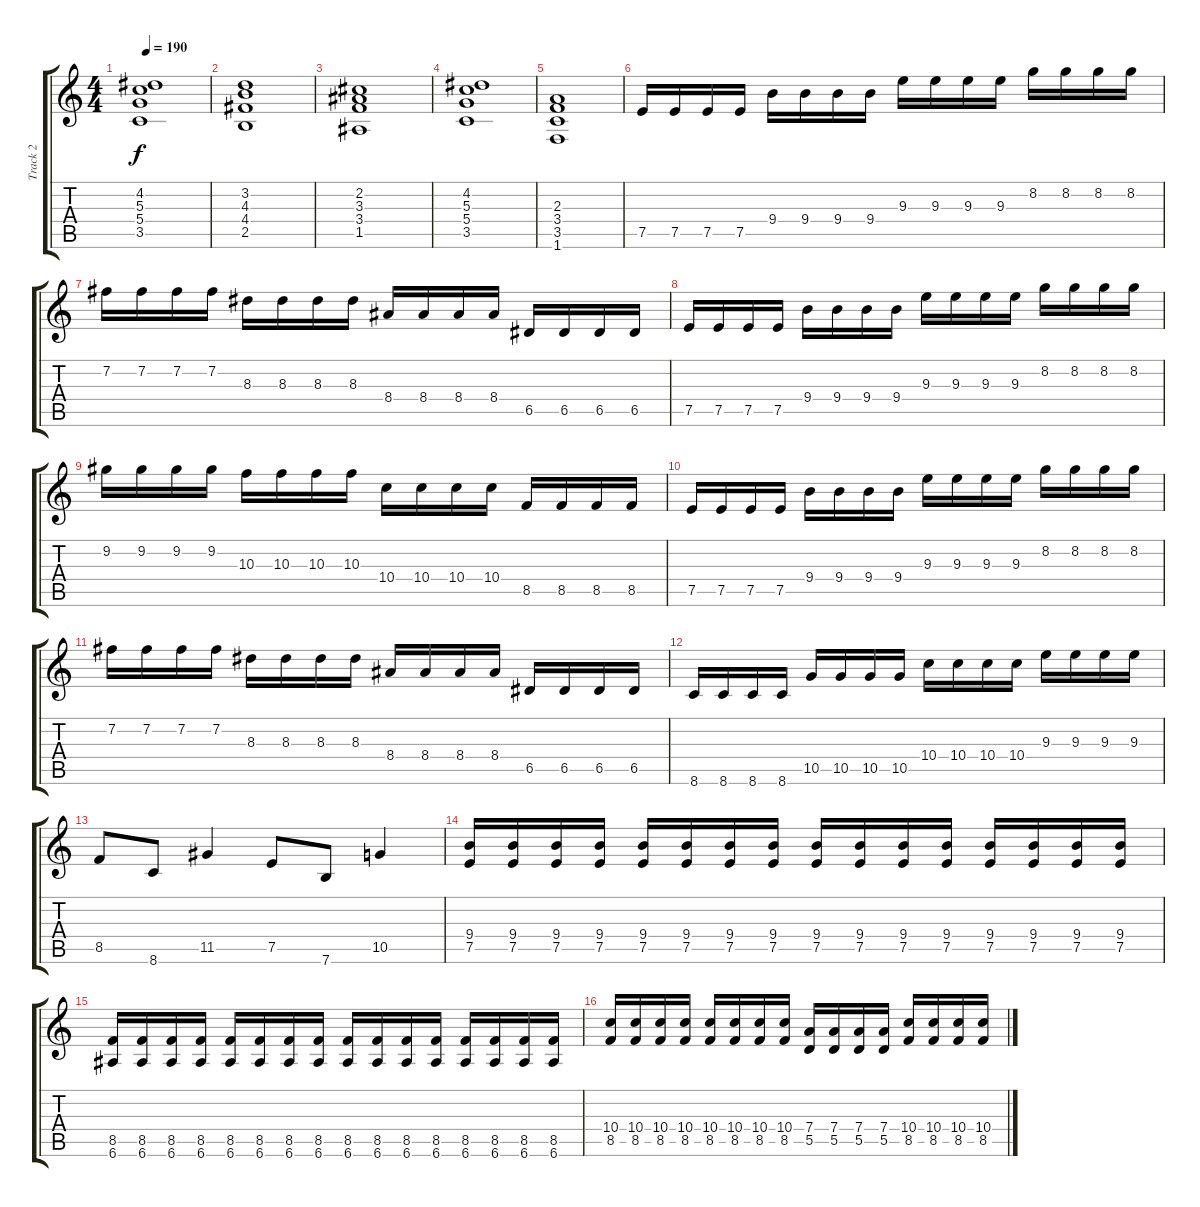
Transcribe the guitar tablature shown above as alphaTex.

\track ("Track 2" "Track 2") {instrument distortionguitar}
\staff {score tabs}
\tuning (E4 B3 G3 D3 A2 E2) {hide}
\ts (4 4)
\tempo 190
\clef g2
\ks c
(4.2 5.3 5.4 3.5).1{dy f} |
(3.2 4.3 4.4 2.5).1 |
(2.2 3.3 3.4 1.5).1 |
(4.2 5.3 5.4 3.5).1 |
(2.3 3.4 3.5 1.6).1 |
7.5.16 7.5.16 7.5.16 7.5.16 9.4.16 9.4.16 9.4.16 9.4.16 9.3.16 9.3.16 9.3.16 9.3.16 8.2.16 8.2.16 8.2.16 8.2.16 |
7.2.16 7.2.16 7.2.16 7.2.16 8.3.16 8.3.16 8.3.16 8.3.16 8.4.16 8.4.16 8.4.16 8.4.16 6.5.16 6.5.16 6.5.16 6.5.16 |
7.5.16 7.5.16 7.5.16 7.5.16 9.4.16 9.4.16 9.4.16 9.4.16 9.3.16 9.3.16 9.3.16 9.3.16 8.2.16 8.2.16 8.2.16 8.2.16 |
9.2.16 9.2.16 9.2.16 9.2.16 10.3.16 10.3.16 10.3.16 10.3.16 10.4.16 10.4.16 10.4.16 10.4.16 8.5.16 8.5.16 8.5.16 8.5.16 |
7.5.16 7.5.16 7.5.16 7.5.16 9.4.16 9.4.16 9.4.16 9.4.16 9.3.16 9.3.16 9.3.16 9.3.16 8.2.16 8.2.16 8.2.16 8.2.16 |
7.2.16 7.2.16 7.2.16 7.2.16 8.3.16 8.3.16 8.3.16 8.3.16 8.4.16 8.4.16 8.4.16 8.4.16 6.5.16 6.5.16 6.5.16 6.5.16 |
8.6.16 8.6.16 8.6.16 8.6.16 10.5.16 10.5.16 10.5.16 10.5.16 10.4.16 10.4.16 10.4.16 10.4.16 9.3.16 9.3.16 9.3.16 9.3.16 |
8.5.8 8.6.8 11.5.4 7.5.8 7.6.8 10.5.4 |
(9.4 7.5).16 (9.4 7.5).16 (9.4 7.5).16 (9.4 7.5).16 (9.4 7.5).16 (9.4 7.5).16 (9.4 7.5).16 (9.4 7.5).16 (9.4 7.5).16 (9.4 7.5).16 (9.4 7.5).16 (9.4 7.5).16 (9.4 7.5).16 (9.4 7.5).16 (9.4 7.5).16 (9.4 7.5).16 |
(8.5 6.6).16 (8.5 6.6).16 (8.5 6.6).16 (8.5 6.6).16 (8.5 6.6).16 (8.5 6.6).16 (8.5 6.6).16 (8.5 6.6).16 (8.5 6.6).16 (8.5 6.6).16 (8.5 6.6).16 (8.5 6.6).16 (8.5 6.6).16 (8.5 6.6).16 (8.5 6.6).16 (8.5 6.6).16 |
(10.4 8.5).16 (10.4 8.5).16 (10.4 8.5).16 (10.4 8.5).16 (10.4 8.5).16 (10.4 8.5).16 (10.4 8.5).16 (10.4 8.5).16 (7.4 5.5).16 (7.4 5.5).16 (7.4 5.5).16 (7.4 5.5).16 (10.4 8.5).16 (10.4 8.5).16 (10.4 8.5).16 (10.4 8.5).16
